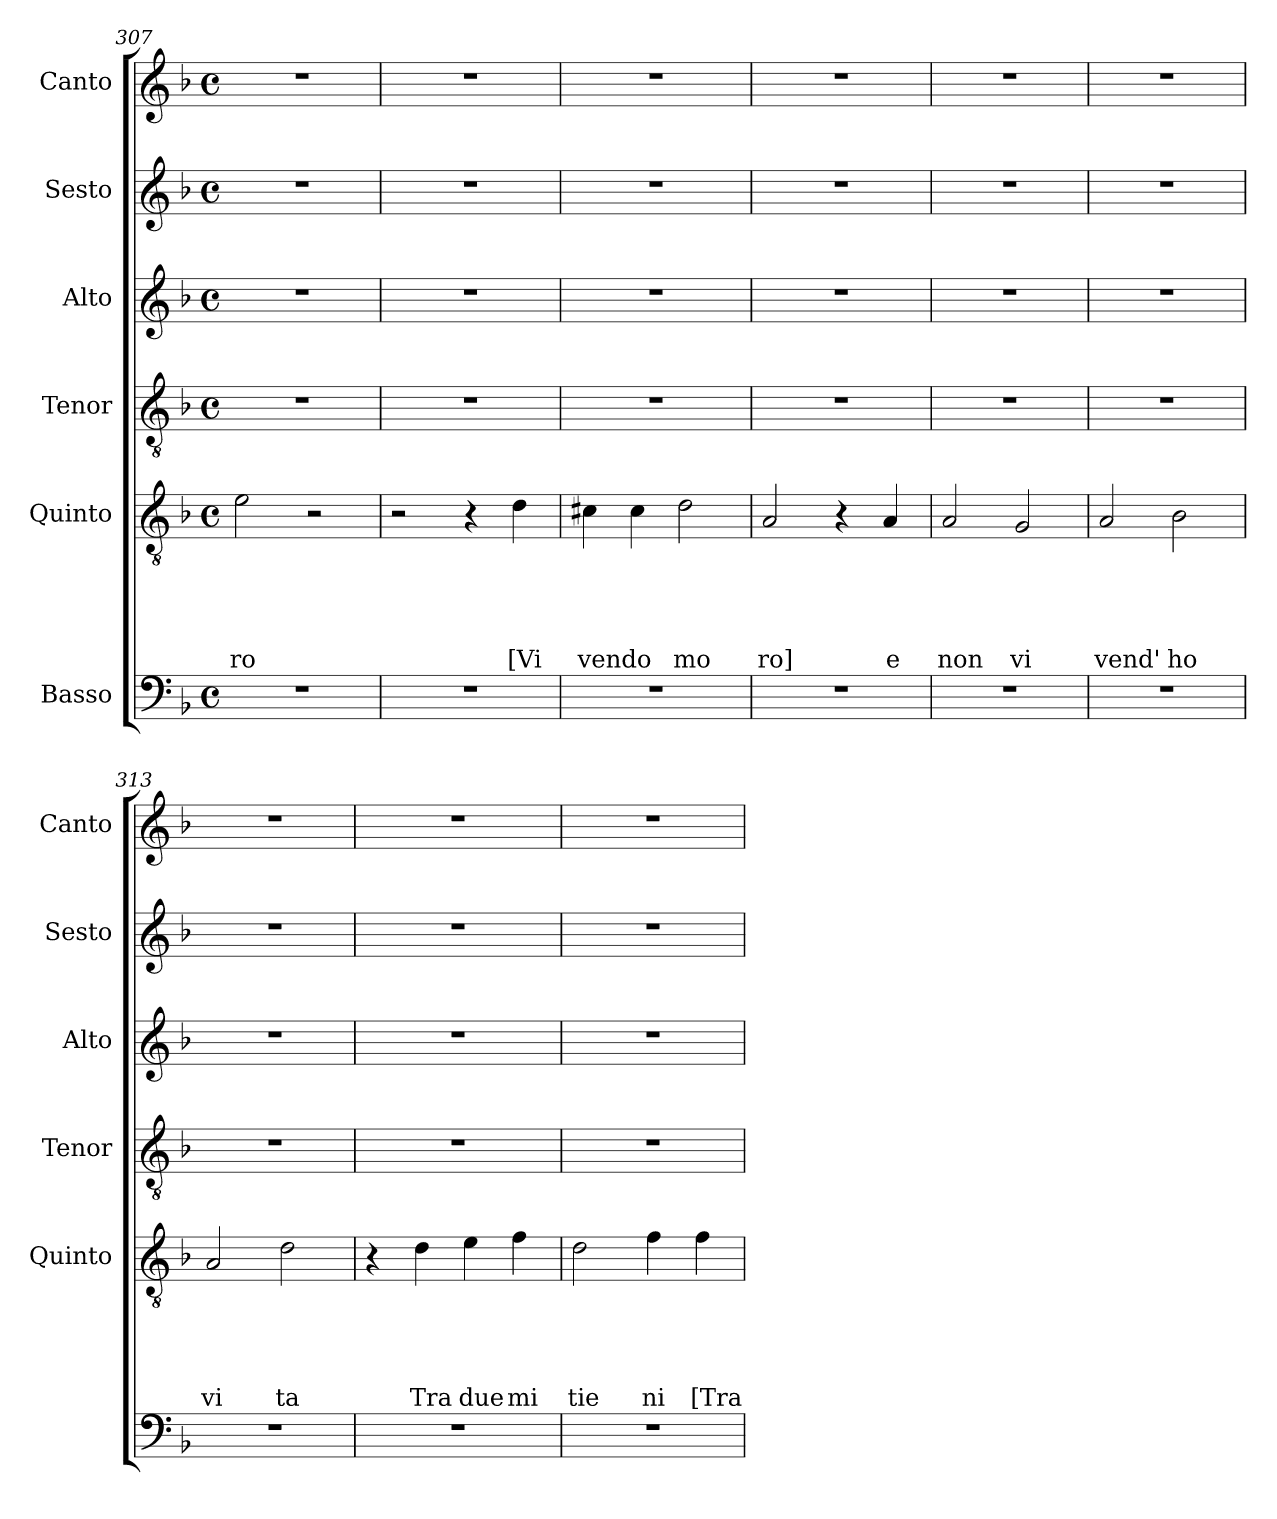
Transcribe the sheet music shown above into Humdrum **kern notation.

**kern	**kern	**text	**text	**text	**text	**text	**kern	**kern	**kern	**kern
*part6	*part5	*part5	*part5	*part5	*part5	*part5	*part4	*part3	*part2	*part1
*staff6	*staff5	*staff5	*staff5	*staff5	*staff5	*staff5	*staff4	*staff3	*staff2	*staff1
*I"Basso	*I"Quinto	*	*	*	*	*	*I"Tenor	*I"Alto	*I"Sesto	*I"Canto
*	*I'Quinto	*	*	*	*	*	*I'Tenor	*I'Alto	*I'Sesto	*I'Canto
*clefF4	*clefGv2	*	*	*	*	*	*clefGv2	*clefG2	*clefG2	*clefG2
*k[b-]	*k[b-]	*	*	*	*	*	*k[b-]	*k[b-]	*k[b-]	*k[b-]
*F:	*F:	*	*	*	*	*	*F:	*F:	*F:	*F:
*M4/4	*M4/4	*	*	*	*	*	*M4/4	*M4/4	*M4/4	*M4/4
*met(c)	*met(c)	*	*	*	*	*	*met(c)	*met(c)	*met(c)	*met(c)
=307	=307	=307	=307	=307	=307	=307	=307	=307	=307	=307
!	!	!	!	!	!	!LO:LY:b	!	!	!	!
1r	2e\	.	.	.	.	ro	1r	1r	1r	1r
.	2r	.	.	.	.	.	.	.	.	.
=308	=308	=308	=308	=308	=308	=308	=308	=308	=308	=308
1r	2r	.	.	.	.	.	1r	1r	1r	1r
.	4r	.	.	.	.	.	.	.	.	.
!	!	!	!	!	!	!LO:LY:b	!	!	!	!
.	4d\	.	.	.	.	[Vi	.	.	.	.
=309	=309	=309	=309	=309	=309	=309	=309	=309	=309	=309
!	!	!	!	!	!	!LO:LY:b	!	!	!	!
1r	4c#X\	.	.	.	.	vendo	1r	1r	1r	1r
.	4c#\	.	.	.	.	.	.	.	.	.
!	!	!	!	!	!	!LO:LY:b	!	!	!	!
.	2d\	.	.	.	.	mo	.	.	.	.
!!LO:LB:g=z
=310	=310	=310	=310	=310	=310	=310	=310	=310	=310	=310
!	!	!	!	!	!	!LO:LY:b	!	!	!	!
1r	2A/	.	.	.	.	ro]	1r	1r	1r	1r
.	4r	.	.	.	.	.	.	.	.	.
!	!	!	!	!	!	!LO:LY:b	!	!	!	!
.	4A/	.	.	.	.	e	.	.	.	.
=311	=311	=311	=311	=311	=311	=311	=311	=311	=311	=311
!	!	!	!	!	!	!LO:LY:b	!	!	!	!
1r	2A/	.	.	.	.	non	1r	1r	1r	1r
!	!	!	!	!	!	!LO:LY:b	!	!	!	!
.	2G/	.	.	.	.	vi	.	.	.	.
=312	=312	=312	=312	=312	=312	=312	=312	=312	=312	=312
!	!	!	!	!	!	!LO:LY:b	!	!	!	!
1r	2A/	.	.	.	.	vend'	1r	1r	1r	1r
!	!	!	!	!	!	!LO:LY:b	!	!	!	!
.	2B-\	.	.	.	.	ho	.	.	.	.
=313	=313	=313	=313	=313	=313	=313	=313	=313	=313	=313
!	!	!	!	!	!	!LO:LY:b	!	!	!	!
1r	2A/	.	.	.	.	vi	1r	1r	1r	1r
!	!	!	!	!	!	!LO:LY:b	!	!	!	!
.	2d\	.	.	.	.	ta	.	.	.	.
=314	=314	=314	=314	=314	=314	=314	=314	=314	=314	=314
1r	4r	.	.	.	.	.	1r	1r	1r	1r
!	!	!	!	!	!	!LO:LY:b	!	!	!	!
.	4d\	.	.	.	.	Tra	.	.	.	.
!	!	!	!	!	!	!LO:LY:b	!	!	!	!
.	4e\	.	.	.	.	due	.	.	.	.
!	!	!	!	!	!	!LO:LY:b	!	!	!	!
.	4f\	.	.	.	.	mi	.	.	.	.
=315	=315	=315	=315	=315	=315	=315	=315	=315	=315	=315
!	!	!	!	!	!	!LO:LY:b	!	!	!	!
1r	2d\	.	.	.	.	tie	1r	1r	1r	1r
!	!	!	!	!	!	!LO:LY:b	!	!	!	!
.	4f\	.	.	.	.	ni	.	.	.	.
!	!	!	!	!	!	!LO:LY:b	!	!	!	!
.	4f\	.	.	.	.	[Tra	.	.	.	.
=	=	=	=	=	=	=	=	=	=	=
*-	*-	*-	*-	*-	*-	*-	*-	*-	*-	*-
